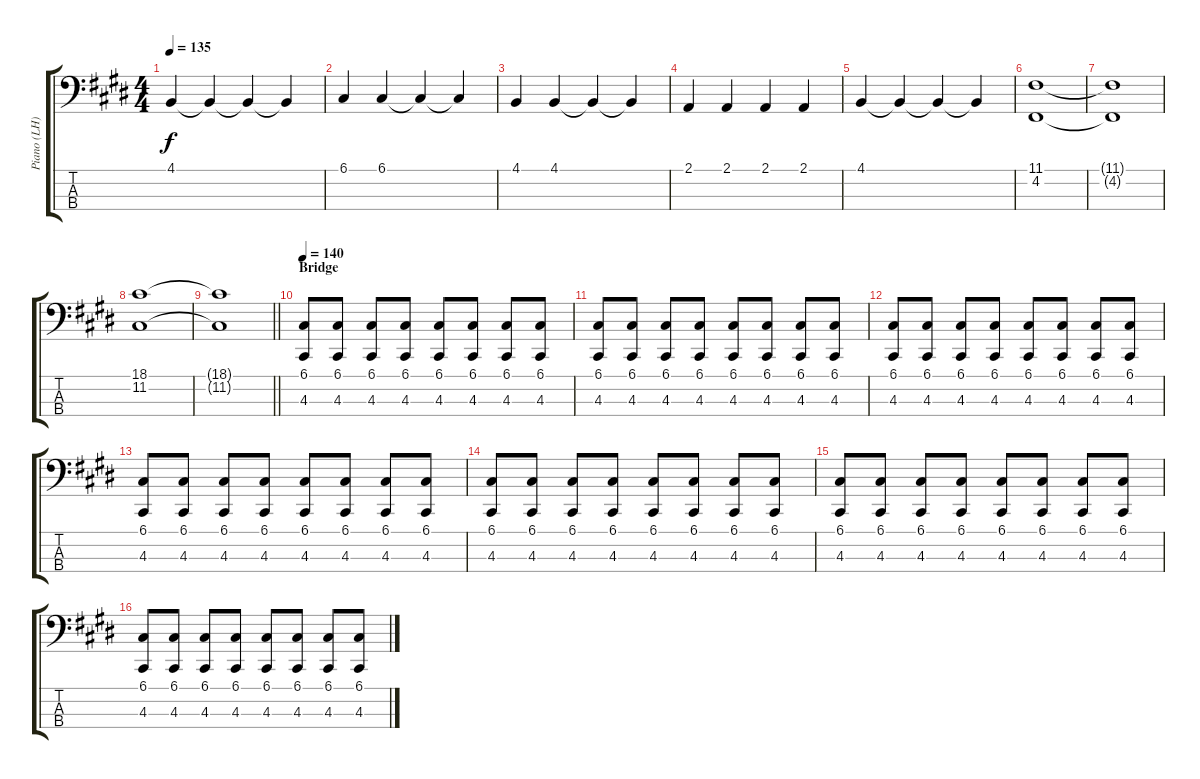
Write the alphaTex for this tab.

\track ("Piano (LH)" "Piano (LH)") {instrument acousticgrandpiano}
\staff {score tabs}
\tuning (G2 D2 A1 E1) {hide}
\ts (4 4)
\tempo 135
\clef f4
\ks e
4.1.4{dy f} 4.1{t}.4 4.1{t}.4 4.1{t}.4 |
6.1.4 6.1.4 6.1{t}.4 6.1{t}.4 |
4.1.4 4.1.4 4.1{t}.4 4.1{t}.4 |
2.1.4 2.1.4 2.1.4 2.1.4 |
4.1.4 4.1{t}.4 4.1{t}.4 4.1{t}.4 |
(11.1 4.2).1 |
(11.1{t} 4.2{t}).1 |
(18.1 11.2).1 |
\barLineRight lightlight
(18.1{t} 11.2{t}).1 |
\section ("" "Bridge")
\tempo 140
(6.1 4.3).8{volume 9} (6.1 4.3).8 (6.1 4.3).8 (6.1 4.3).8 (6.1 4.3).8 (6.1 4.3).8 (6.1 4.3).8 (6.1 4.3).8 |
(6.1 4.3).8 (6.1 4.3).8 (6.1 4.3).8 (6.1 4.3).8 (6.1 4.3).8 (6.1 4.3).8 (6.1 4.3).8 (6.1 4.3).8 |
(6.1 4.3).8 (6.1 4.3).8 (6.1 4.3).8 (6.1 4.3).8 (6.1 4.3).8 (6.1 4.3).8 (6.1 4.3).8 (6.1 4.3).8 |
(6.1 4.3).8 (6.1 4.3).8 (6.1 4.3).8 (6.1 4.3).8 (6.1 4.3).8 (6.1 4.3).8 (6.1 4.3).8 (6.1 4.3).8 |
(6.1 4.3).8 (6.1 4.3).8 (6.1 4.3).8 (6.1 4.3).8 (6.1 4.3).8 (6.1 4.3).8 (6.1 4.3).8 (6.1 4.3).8 |
(6.1 4.3).8 (6.1 4.3).8 (6.1 4.3).8 (6.1 4.3).8 (6.1 4.3).8 (6.1 4.3).8 (6.1 4.3).8 (6.1 4.3).8 |
(6.1 4.3).8 (6.1 4.3).8 (6.1 4.3).8 (6.1 4.3).8 (6.1 4.3).8 (6.1 4.3).8 (6.1 4.3).8 (6.1 4.3).8
